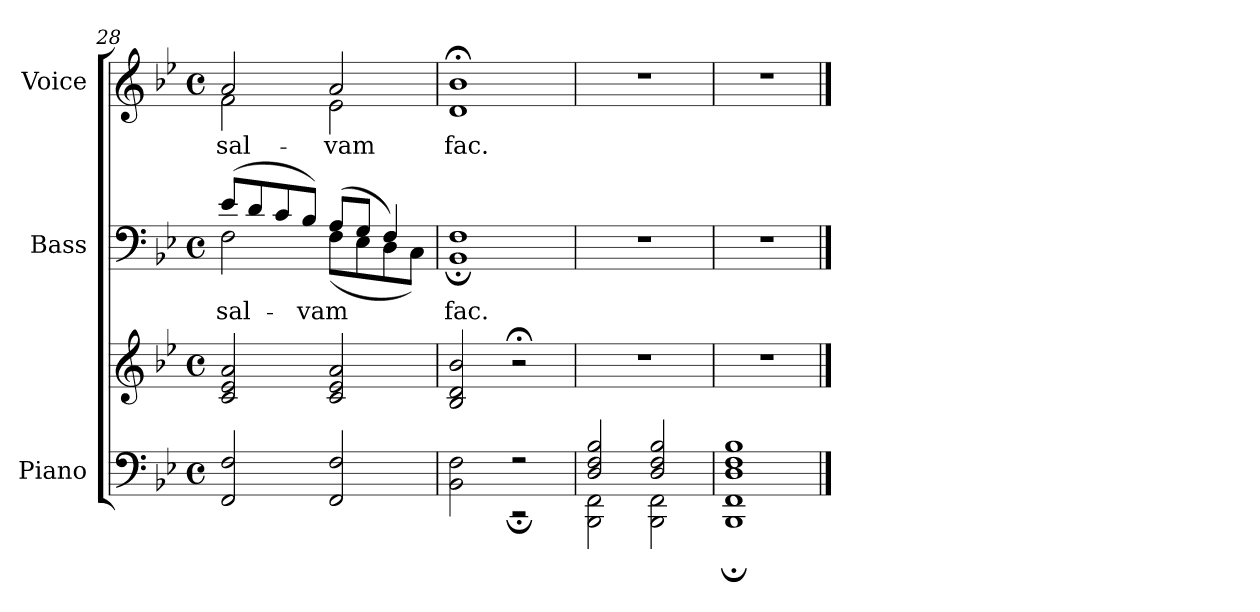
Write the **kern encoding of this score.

**kern	**kern	**kern	**text	**kern	**text
*part3	*part3	*part2	*part2	*part1	*part1
*staff4	*staff3	*staff2	*staff2	*staff1	*staff1
*I"Piano	*	*I"Bass	*	*I"Voice	*
*I'Pno.	*	*I'B.	*	*I'Voice	*
*clefF4	*clefG2	*clefF4	*	*clefG2	*
*k[b-e-]	*k[b-e-]	*k[b-e-]	*	*k[b-e-]	*
*B-:	*B-:	*B-:	*	*B-:	*
*M4/4	*M4/4	*M4/4	*	*M4/4	*
*met(c)	*met(c)	*met(c)	*	*met(c)	*
=28	=28	=28	=28	=28	=28
*^	*	*	*	*	*
!	!	!	!	!LO:LY:b:color=#000000	!	!
*	*	*	*^	*	*	*
!	!	!	!	!	!	!LO:TX:t=rit.	!
!	!	!	!	!	!	!LO:TX:t=rit.	!
!	!	!	!	!	!	!LO:TX:t=rit.	!
!	!	!	!	!	!	!	!LO:LY:b:color=#000000
*	*	*	*	*	*	*^	*
2FFi/ 2Fi	2FFFi/yy	2ci/ 2e-i 2ai	(8e-i/L	2Fi\	sal-	2ai/	2fi\	sal-
.	.	.	8di/	.	.	.	.	.
.	.	.	8ci/	.	.	.	.	.
!	!	!	!	!	!LO:LY:b:color=#000000	!	!	!
.	.	.	8B-i/J)	.	-vam	.	.	.
!	!	!	!	!	!	!	!	!LO:LY:b:color=#000000
2FFi/ 2Fi	2FFFi/yy	2ci/ 2e-i 2ai	(8Ai/L	(8Fi\L	.	2ai/	2e-i\	-vam
.	.	.	8Gi/J	8E-i\	.	.	.	.
.	.	.	4Fi/)	8Di\	.	.	.	.
.	.	.	.	8Ci\J)	.	.	.	.
=29	=29	=29	=29	=29	=29	=29	=29	=29
!	!	!	!	!	!LO:LY:b:color=#000000	!	!	!
!	!	!	!	!	!	!	!	!LO:LY:b:color=#000000
2BB-i\ 2Fi	2BBB-i/yy	2B-i/ 2di 2b-i	1Fi	1BB-;i	fac.	1b-;i	1di	fac.
2r	2r;	2r;	.	.	.	.	.	.
*	*	*	*v	*v	*	*	*	*
*	*	*	*	*	*v	*v	*
=30	=30	=30	=30	=30	=30	=30
*	*^	*	*	*	*	*
2Di/ 2Fi 2B-i	2BBB-i\ 2FFi	2BBBB-i\yy	1r	1r	.	1r	.
2Di/ 2Fi 2B-i	2BBB-i\ 2FFi	2BBBB-i\yy	.	.	.	.	.
=31	=31	=31	=31	=31	=31	=31	=31
1Di 1Fi 1B-i	1BBB-i; 1FFi;	1BBBB-iyy	1r	1r	.	1r	.
*v	*v	*v	*	*	*	*	*
==	==	==	==	==	==
*-	*-	*-	*-	*-	*-
